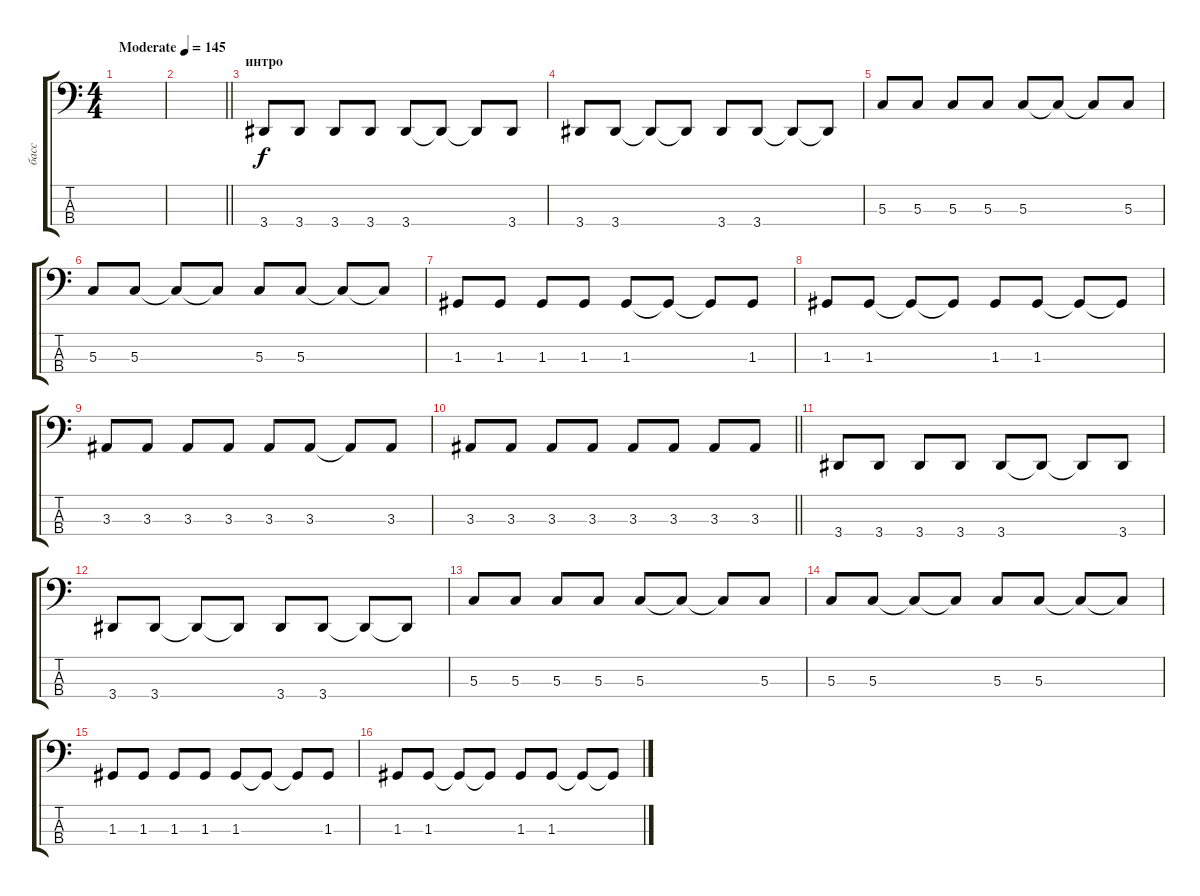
\track ("басс" "басс") {instrument electricbasspick}
\staff {score tabs}
\tuning (F2 C2 G1 C1) {hide}
\ts (4 4)
\tempo (145 "Moderate")
\clef f4
\ks c
|
\barLineRight lightlight
|
\section ("" "интро")
3.4.8 3.4.8 3.4.8 3.4.8 3.4.8 3.4{t}.8 3.4{t}.8 3.4.8 |
3.4.8 3.4.8 3.4{t}.8 3.4{t}.8 3.4.8 3.4.8 3.4{t}.8 3.4{t}.8 |
5.3.8 5.3.8 5.3.8 5.3.8 5.3.8 5.3{t}.8 5.3{t}.8 5.3.8 |
5.3.8 5.3.8 5.3{t}.8 5.3{t}.8 5.3.8 5.3.8 5.3{t}.8 5.3{t}.8 |
1.3.8 1.3.8 1.3.8 1.3.8 1.3.8 1.3{t}.8 1.3{t}.8 1.3.8 |
1.3.8 1.3.8 1.3{t}.8 1.3{t}.8 1.3.8 1.3.8 1.3{t}.8 1.3{t}.8 |
3.3.8 3.3.8 3.3.8 3.3.8 3.3.8 3.3.8 3.3{t}.8 3.3.8 |
\barLineRight lightlight
3.3.8 3.3.8 3.3.8 3.3.8 3.3.8 3.3.8 3.3.8 3.3.8 |
3.4.8 3.4.8 3.4.8 3.4.8 3.4.8 3.4{t}.8 3.4{t}.8 3.4.8 |
3.4.8 3.4.8 3.4{t}.8 3.4{t}.8 3.4.8 3.4.8 3.4{t}.8 3.4{t}.8 |
5.3.8 5.3.8 5.3.8 5.3.8 5.3.8 5.3{t}.8 5.3{t}.8 5.3.8 |
5.3.8 5.3.8 5.3{t}.8 5.3{t}.8 5.3.8 5.3.8 5.3{t}.8 5.3{t}.8 |
1.3.8 1.3.8 1.3.8 1.3.8 1.3.8 1.3{t}.8 1.3{t}.8 1.3.8 |
1.3.8 1.3.8 1.3{t}.8 1.3{t}.8 1.3.8 1.3.8 1.3{t}.8 1.3{t}.8
